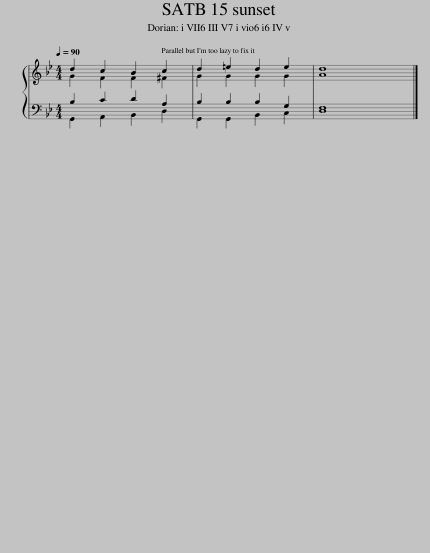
X:1
%%score { ( 1 2 ) | ( 3 4 ) }
L:1/8
Q:1/4=90
M:4/4
I:linebreak $
K:Bb
V:1 treble
V:2 treble
V:3 bass
V:4 bass
V:1
 d2 c2 B2 c2 | d2 =e2 d2 e2 | d8 |] %3
V:2
 G2 F2 F2 ^F2 | G2 G2 G2 G2 | A8 |] %3
V:3
 B,2 C2 D2 A,2 | B,2 B,2 B,2 G,2 | F,8 |] %3
V:4
 G,,2 A,,2 B,,2 D,2 | G,,2 G,,2 B,,2 C,2 | D,8 |] %3
